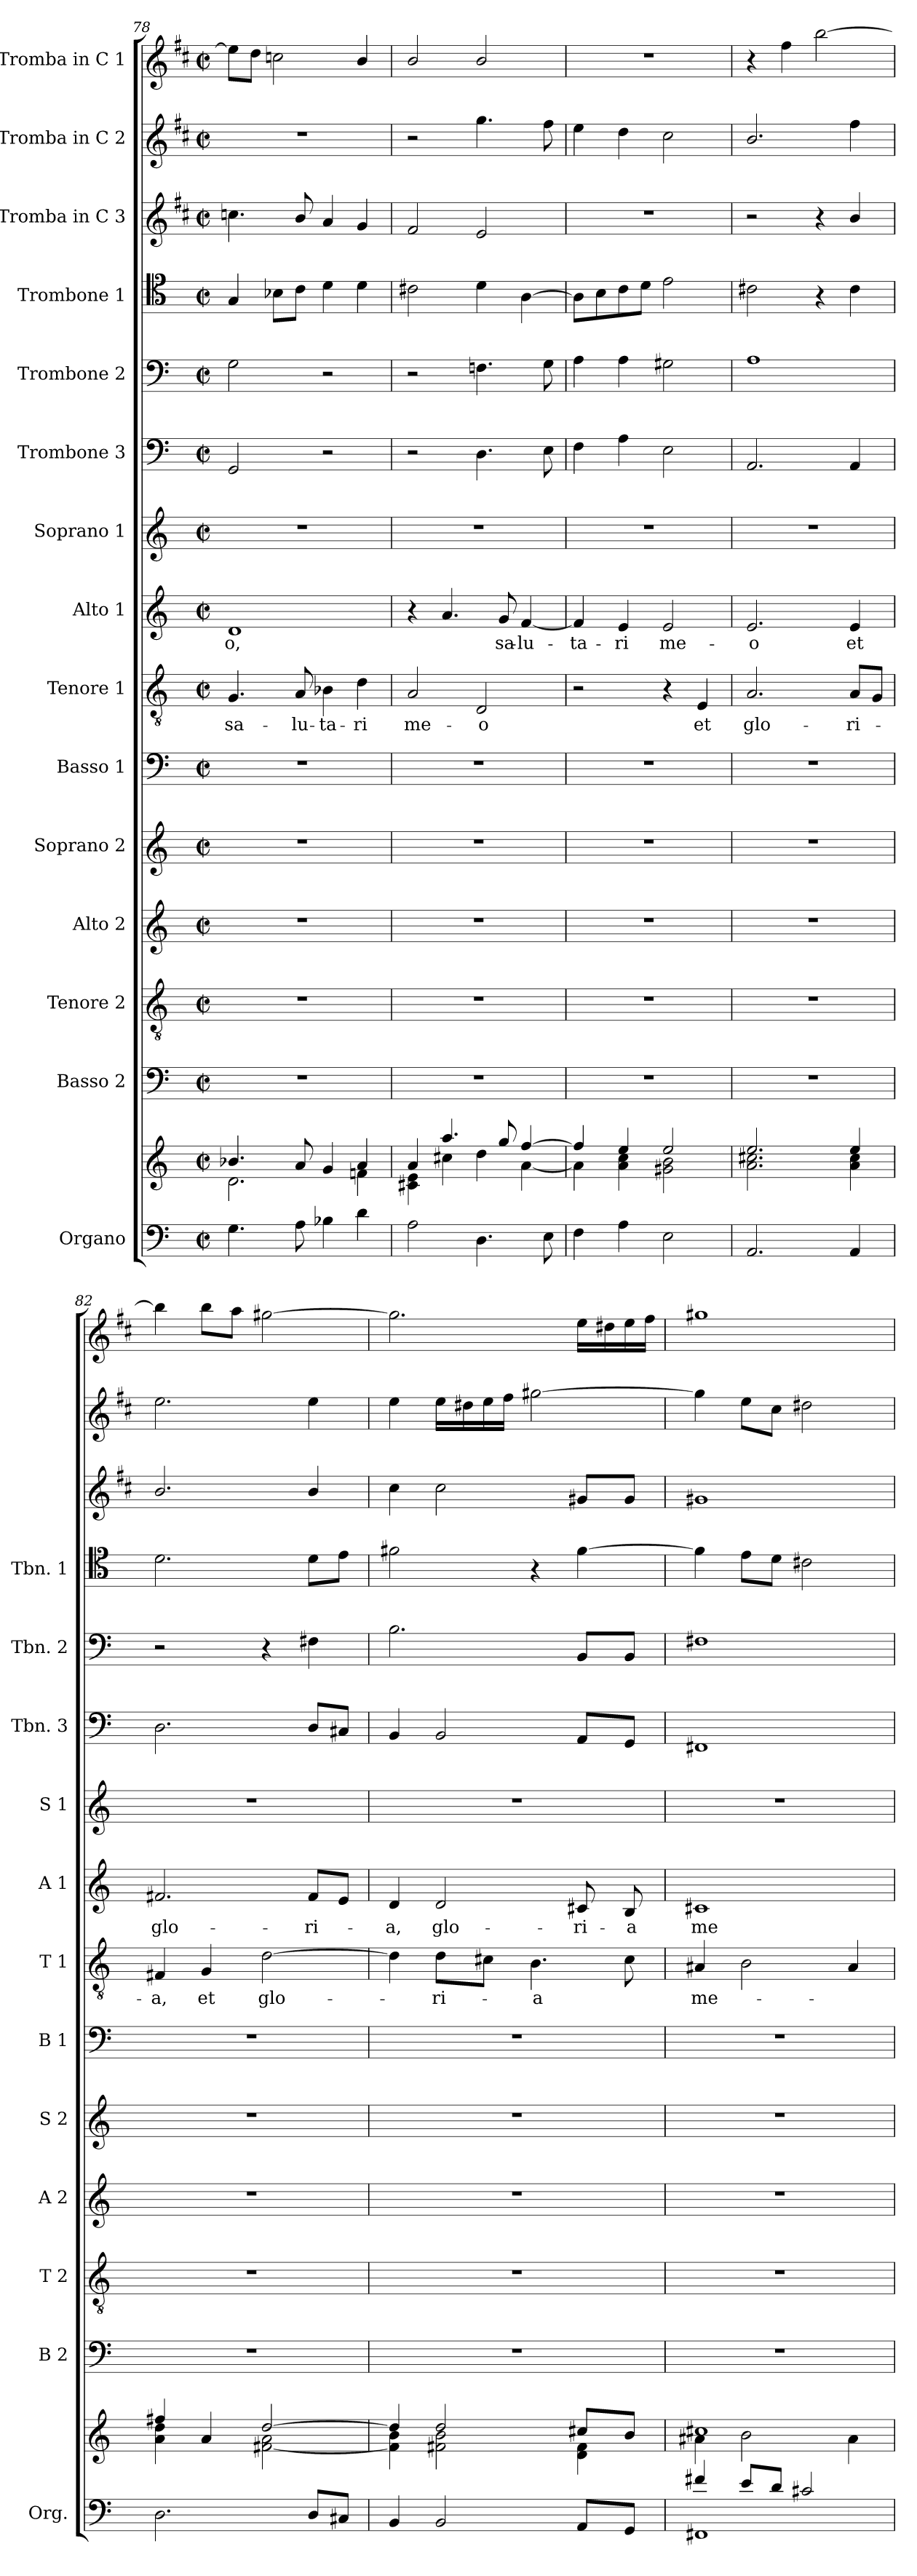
**kern	**kern	**kern	**kern	**kern	**kern	**kern	**kern	**text	**kern	**text	**kern	**kern	**kern	**kern	**kern	**kern	**kern
*part15	*part15	*part14	*part13	*part12	*part11	*part10	*part9	*part9	*part8	*part8	*part7	*part6	*part5	*part4	*part3	*part2	*part1
*staff16	*staff15	*staff14	*staff13	*staff12	*staff11	*staff10	*staff9	*staff9	*staff8	*staff8	*staff7	*staff6	*staff5	*staff4	*staff3	*staff2	*staff1
*I"Organo	*	*I"Basso 2	*I"Tenore 2	*I"Alto 2	*I"Soprano 2	*I"Basso 1	*I"Tenore 1	*	*I"Alto 1	*	*I"Soprano 1	*I"Trombone 3	*I"Trombone 2	*I"Trombone 1	*I"Tromba in C 3	*I"Tromba in C 2	*I"Tromba in C 1
*I'Org.	*	*I'B 2	*I'T 2	*I'A 2	*I'S 2	*I'B 1	*I'T 1	*	*I'A 1	*	*I'S 1	*I'Tbn. 3	*I'Tbn. 2	*I'Tbn. 1	*	*	*
*clefF4	*clefG2	*clefF4	*clefGv2	*clefG2	*clefG2	*clefF4	*clefGv2	*	*clefG2	*	*clefG2	*clefF4	*clefF4	*clefC4	*clefG2	*clefG2	*clefG2
*	*	*	*	*	*	*	*	*	*	*	*	*	*	*	*ITrd1c2	*ITrd1c2	*ITrd1c2
*k[]	*k[]	*k[]	*k[]	*k[]	*k[]	*k[]	*k[]	*	*k[]	*	*k[]	*k[]	*k[]	*k[]	*k[]	*k[]	*k[]
*a:	*a:	*a:	*a:	*a:	*a:	*a:	*a:	*	*a:	*	*a:	*a:	*a:	*a:	*a:	*a:	*a:
*M2/2	*M2/2	*M2/2	*M2/2	*M2/2	*M2/2	*M2/2	*M2/2	*	*M2/2	*	*M2/2	*M2/2	*M2/2	*M2/2	*M2/2	*M2/2	*M2/2
*met(c|)	*met(c|)	*met(c|)	*met(c|)	*met(c|)	*met(c|)	*met(c|)	*met(c|)	*	*met(c|)	*	*met(c|)	*met(c|)	*met(c|)	*met(c|)	*met(c|)	*met(c|)	*met(c|)
=78	=78	=78	=78	=78	=78	=78	=78	=78	=78	=78	=78	=78	=78	=78	=78	=78	=78
*	*^	*	*	*	*	*	*	*	*	*	*	*	*	*	*	*	*
4.G\	4.b-X/	2.d\	1r	1r	1r	1r	1r	4.G/	sa-	1d	-o,	1r	2GG/	2G\	4G/	4.b-X\	1r	8dd\L]
.	.	.	.	.	.	.	.	.	.	.	.	.	.	.	.	.	.	8cc\J
.	.	.	.	.	.	.	.	.	.	.	.	.	.	.	8B-X\L	.	.	2b-X\
8A\	8a/	.	.	.	.	.	.	8A/	-lu-	.	.	.	.	.	8c\J	8a/	.	.
4B-X\	4g/	.	.	.	.	.	.	4B-X\	-ta-	.	.	.	2r	2r	4d\	4g/	.	.
4d\	4a/	4fn\	.	.	.	.	.	4d\	-ri	.	.	.	.	.	4d\	4f/	.	4a/
=79	=79	=79	=79	=79	=79	=79	=79	=79	=79	=79	=79	=79	=79	=79	=79	=79	=79	=79
2A\	4a/	4c#X\ 4e\	1r	1r	1r	1r	1r	2A/	me-	4r	.	1r	2r	2r	2c#X\	2e/	2r	2a/
.	4.aa/	4cc#X\	.	.	.	.	.	.	.	4.a/	.	.	.	.	.	.	.	.
4.D\	.	4dd\	.	.	.	.	.	2D/	-o	.	.	.	4.D\	4.Fn\	4d\	2d/	4.ff\	2a/
.	8gg/	.	.	.	.	.	.	.	.	8g/	sa-	.	.	.	.	.	.	.
.	[>4ff/	[<4a\	.	.	.	.	.	.	.	[4f/	-lu-	.	.	.	[4A\	.	.	.
8E\	.	.	.	.	.	.	.	.	.	.	.	.	8E\	8G\	.	.	8ee\	.
=80	=80	=80	=80	=80	=80	=80	=80	=80	=80	=80	=80	=80	=80	=80	=80	=80	=80	=80
4F\	4ff/]	4a\]	1r	1r	1r	1r	1r	2r	.	4f/]	-ta-	1r	4F\	4A\	8A\L]	1r	4dd\	1r
.	.	.	.	.	.	.	.	.	.	.	.	.	.	.	8B\	.	.	.
4A\	4ee/	4a\ 4cc\	.	.	.	.	.	.	.	4e/	-ri	.	4A\	4A\	8c\	.	4cc\	.
.	.	.	.	.	.	.	.	.	.	.	.	.	.	.	8d\J	.	.	.
2E\	2ee/	2g#X\ 2b\	.	.	.	.	.	4r	.	2e/	me-	.	2E\	2G#X\	2e\	.	2b\	.
.	.	.	.	.	.	.	.	4E/	et	.	.	.	.	.	.	.	.	.
=81	=81	=81	=81	=81	=81	=81	=81	=81	=81	=81	=81	=81	=81	=81	=81	=81	=81	=81
2.AA/	2.ee/	2.a\ 2.cc#X\	1r	1r	1r	1r	1r	2.A/	glo-	2.e/	-o	1r	2.AA/	1A	2c#X\	2r	2.a/	4r
.	.	.	.	.	.	.	.	.	.	.	.	.	.	.	.	.	.	4ee\
.	.	.	.	.	.	.	.	.	.	.	.	.	.	.	4r	4r	.	[2aa\
4AA/	4ee/	4a\ 4cc#\	.	.	.	.	.	8A/L	-ri-	4e/	et	.	4AA/	.	4c#\	4a/	4ee\	.
.	.	.	.	.	.	.	.	8G/J	.	.	.	.	.	.	.	.	.	.
!!LO:PB:g=z
=82	=82	=82	=82	=82	=82	=82	=82	=82	=82	=82	=82	=82	=82	=82	=82	=82	=82	=82
2.D\	4ff#X/	4a\ 4dd\	1r	1r	1r	1r	1r	4F#X/	-a,	2.f#X/	glo-	1r	2.D\	2r	2.d\	2.a/	2.dd\	4aa\]
.	4a/	4ryy	.	.	.	.	.	4G/	et	.	.	.	.	.	.	.	.	8aa\L
.	.	.	.	.	.	.	.	.	.	.	.	.	.	.	.	.	.	8gg\J
.	[>2dd/	[<2f#X\ 2a\	.	.	.	.	.	[2d\	glo-	.	.	.	.	4r	.	.	.	[2ff#X\
8D/L	.	.	.	.	.	.	.	.	.	8f#/L	-ri-	.	8D/L	4F#X\	8d\L	4a/	4dd\	.
8C#X/J	.	.	.	.	.	.	.	.	.	8e/J	.	.	8C#X/J	.	8e\J	.	.	.
=83	=83	=83	=83	=83	=83	=83	=83	=83	=83	=83	=83	=83	=83	=83	=83	=83	=83	=83
4BB/	4dd/]	4f#\] 4b\	1r	1r	1r	1r	1r	4d\]	.	4d/	-a,	1r	4BB/	2.B\	2f#X\	4b\	4dd\	2.ff#\]
2BB/	2dd/	2f#X\ 2b\	.	.	.	.	.	8d\L	-ri-	2d/	glo-	.	2BB/	.	.	2b\	16dd\LL	.
.	.	.	.	.	.	.	.	.	.	.	.	.	.	.	.	.	16cc#X\	.
.	.	.	.	.	.	.	.	8c#X\J	.	.	.	.	.	.	.	.	16dd\	.
.	.	.	.	.	.	.	.	.	.	.	.	.	.	.	.	.	16ee\JJ	.
.	.	.	.	.	.	.	.	4.B\	-a	.	.	.	.	.	4r	.	[2ff#X\	.
8AA/L	8cc#X/L	4d\ 4f#\	.	.	.	.	.	.	.	8c#X/	-ri-	.	8AA/L	8BB/L	[4f#\	8f#X/L	.	16dd\LL
.	.	.	.	.	.	.	.	.	.	.	.	.	.	.	.	.	.	16cc#X\
8GG/J	8b/J	.	.	.	.	.	.	8c#\	.	8B/	-a	.	8GG/J	8BB/J	.	8f#/J	.	16dd\
.	.	.	.	.	.	.	.	.	.	.	.	.	.	.	.	.	.	16ee\JJ
=84	=84	=84	=84	=84	=84	=84	=84	=84	=84	=84	=84	=84	=84	=84	=84	=84	=84	=84
*^	*	*	*	*	*	*	*	*	*	*	*	*	*	*	*	*	*	*
4f#X/	1FF#X	1cc#X	4a#X\	1r	1r	1r	1r	1r	4A#X/	me-	1c#X	me-	1r	1FF#X	1F#X	4f#\]	1f#X	4ff#\]	1ff#X
8e/L	.	.	2b\	.	.	.	.	.	2B\	.	.	.	.	.	.	8e\L	.	8dd\L	.
8d/J	.	.	.	.	.	.	.	.	.	.	.	.	.	.	.	8d\J	.	8b\J	.
2c#X/	.	.	.	.	.	.	.	.	.	.	.	.	.	.	.	2c#X\	.	2cc#X\	.
.	.	.	4a#\	.	.	.	.	.	4A#/	.	.	.	.	.	.	.	.	.	.
*v	*v	*	*	*	*	*	*	*	*	*	*	*	*	*	*	*	*	*	*
*	*v	*v	*	*	*	*	*	*	*	*	*	*	*	*	*	*	*	*
=	=	=	=	=	=	=	=	=	=	=	=	=	=	=	=	=	=
*-	*-	*-	*-	*-	*-	*-	*-	*-	*-	*-	*-	*-	*-	*-	*-	*-	*-
